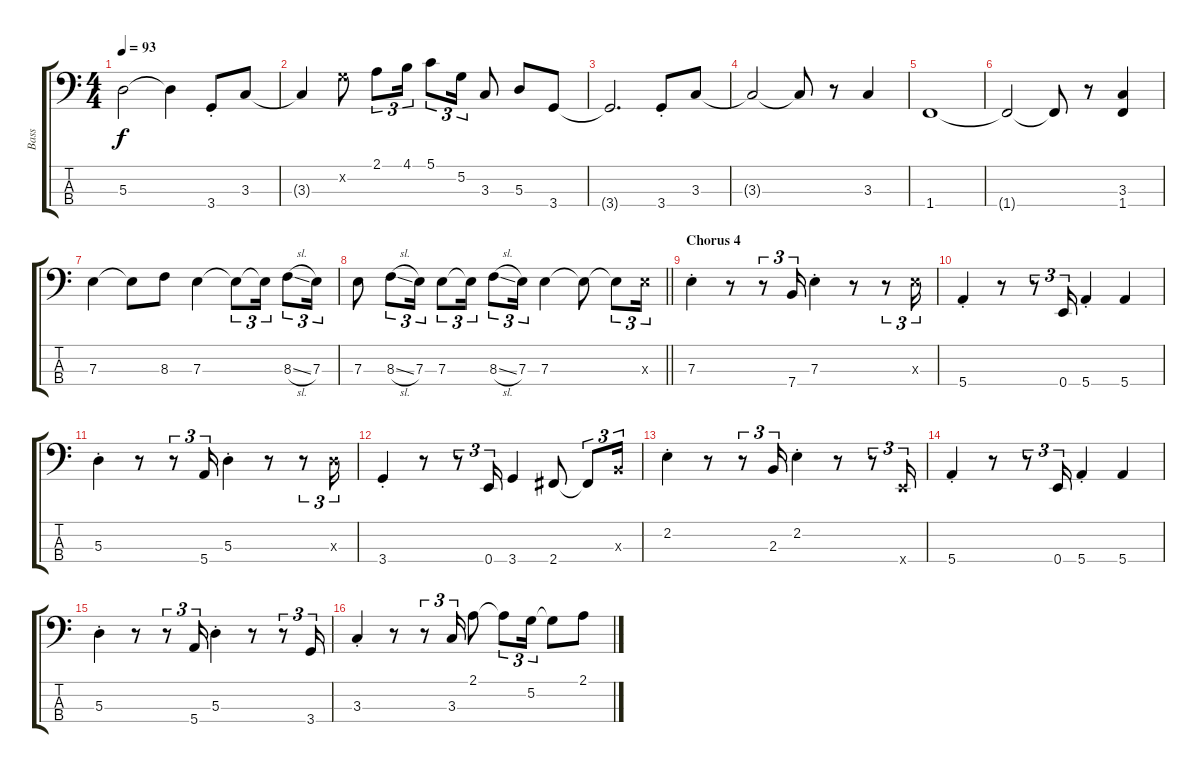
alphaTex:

\track ("Bass" "Bass") {instrument acousticbass bank 255}
\staff {score tabs}
\tuning (G2 D2 A1 E1) {hide}
\ts (4 4)
\tempo 93
\clef f4
\ks c
5.3{t}.2{dy f} 5.3{t}.4 3.4{st}.8 3.3.8 |
3.3{t}.4 5.2{x}.8 2.1.8{tu (3 2)} 4.1.16{tu (3 2)} 5.1.8{tu (3 2)} 5.2.16{tu (3 2)} 3.3.8 5.3.8 3.4.8 |
3.4{t}.2{d} 3.4{st}.8 3.3.8 |
3.3{t}.2 3.3{t}.8 r.8 3.3.4 |
1.4.1 |
1.4{t}.2 1.4{t}.8 r.8 (3.3 1.4).4 |
7.3.4 7.3{t}.8 8.3.8 7.3.4 7.3{t}.8{tu (3 2)} 7.3{t}.16{tu (3 2)} 8.3{sl}.8{tu (3 2)} 7.3.16{tu (3 2)} |
\barLineRight lightlight
7.3.8 8.3{sl}.8{tu (3 2)} 7.3.16{tu (3 2)} 7.3.8{tu (3 2)} 7.3{t}.16{tu (3 2)} 8.3{sl}.8{tu (3 2)} 7.3.16{tu (3 2)} 7.3.4 7.3{t}.8 7.3{t}.8{tu (3 2)} 7.3{x}.16{tu (3 2)} |
\section ("" "Chorus 4")
7.3{st}.4 r.8 r.8{tu (3 2)} 7.4.16{tu (3 2)} 7.3{st}.4 r.8 r.8{tu (3 2)} 7.3{x}.16{tu (3 2)} |
5.4{st}.4 r.8 r.8{tu (3 2)} 0.4.16{tu (3 2)} 5.4{st}.4 5.4.4 |
5.3{st}.4 r.8 r.8{tu (3 2)} 5.4.16{tu (3 2)} 5.3{st}.4 r.8 r.8{tu (3 2)} 5.3{x}.16{tu (3 2)} |
3.4{st}.4 r.8 r.8{tu (3 2)} 0.4.16{tu (3 2)} 3.4.4 2.4.8 2.4{t}.8{tu (3 2)} 2.3{x}.16{tu (3 2)} |
2.2{st}.4 r.8 r.8{tu (3 2)} 2.3.16{tu (3 2)} 2.2{st}.4 r.8 r.8{tu (3 2)} 0.4{x}.16{tu (3 2)} |
5.4{st}.4 r.8 r.8{tu (3 2)} 0.4.16{tu (3 2)} 5.4{st}.4 5.4.4 |
5.3{st}.4 r.8 r.8{tu (3 2)} 5.4.16{tu (3 2)} 5.3{st}.4 r.8 r.8{tu (3 2)} 3.4.16{tu (3 2)} |
3.3{st}.4 r.8 r.8{tu (3 2)} 3.3.16{tu (3 2)} 2.1.8 2.1{t}.8{tu (3 2)} 5.2.16{tu (3 2)} 5.2{t}.8 2.1.8
